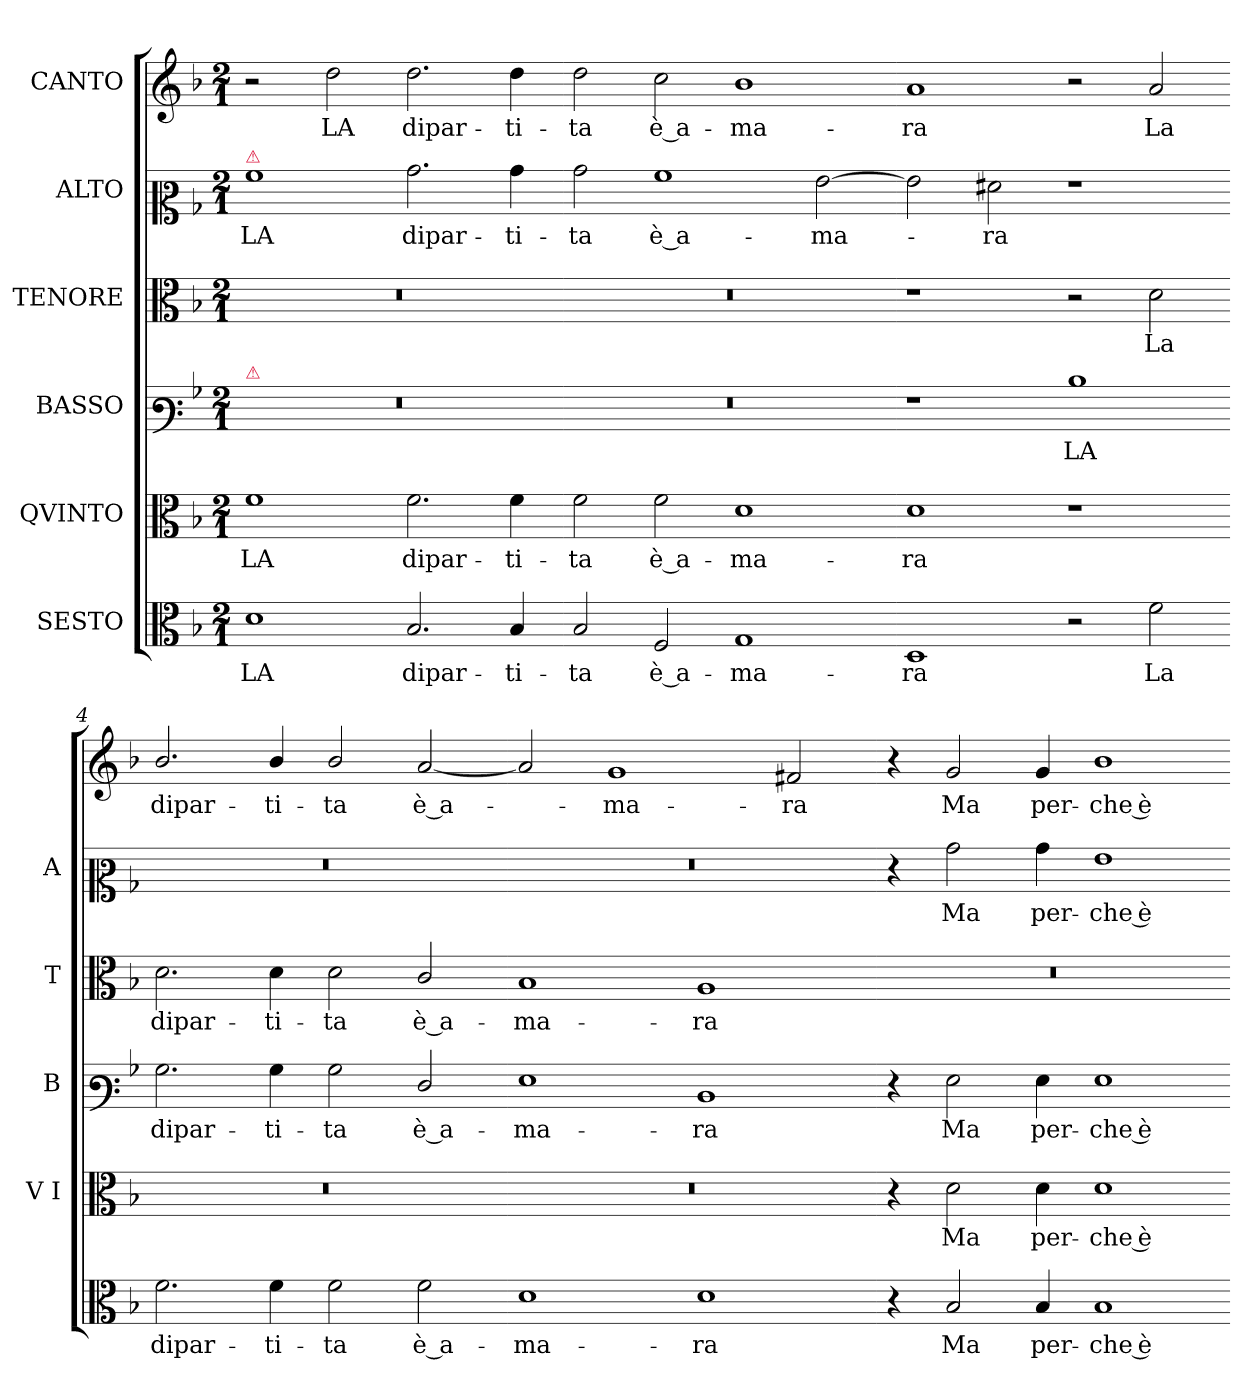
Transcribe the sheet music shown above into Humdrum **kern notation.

**kern	**text	**kern	**text	**kern	**text	**kern	**text	**kern	**text	**kern	**text
*part6	*part6	*part5	*part5	*part4	*part4	*part3	*part3	*part2	*part2	*part1	*part1
*staff6	*staff6	*staff5	*staff5	*staff4	*staff4	*staff3	*staff3	*staff2	*staff2	*staff1	*staff1
*I"SESTO	*	*I"QVINTO	*	*I"BASSO	*	*I"TENORE	*	*I"ALTO	*	*I"CANTO	*
*	*	*I'V I	*	*I'B	*	*I'T	*	*I'A	*	*	*
*clefC3	*	*clefC3	*	*clefF3	*	*clefC3	*	*clefC2	*	*clefG2	*
*k[b-]	*	*k[b-]	*	*k[b-]	*	*k[b-]	*	*k[b-]	*	*k[b-]	*
*d:	*	*d:	*	*d:	*	*d:	*	*d:	*	*d:	*
*M2/1	*	*M2/1	*	*M2/1	*	*M2/1	*	*M2/1	*	*M2/1	*
=1	=1	=1	=1	=1	=1	=1	=1	=1	=1	=1	=1
!	!	!	!	!	!	!	!	!LO:TX:a:color=crimson:t=⚠	!	!	!
!	!	!	!	!LO:TX:a:color=crimson:t=⚠	!	!	!	!	!	!	!
1d	LA	1f	LA	0r	.	0r	.	1a	LA	2r	.
.	.	.	.	.	.	.	.	.	.	2dd\	LA
2.B-/	dipar-	2.f\	dipar-	.	.	.	.	2.b-\	dipar-	2.dd\	dipar-
4B-/	-ti-	4f\	-ti-	.	.	.	.	4b-\	-ti-	4dd\	-ti-
=2-	=2-	=2-	=2-	=2-	=2-	=2-	=2-	=2-	=2-	=2-	=2-
2B-/	-ta	2f\	-ta	0r	.	0r	.	2b-\	-ta	2dd\	-ta
2F/	è a-	2f\	è a-	.	.	.	.	1a	è a-	2cc\	è a-
1G	-ma-	1d	-ma-	.	.	.	.	.	.	1b-	-ma-
.	.	.	.	.	.	.	.	[2g\	-ma-	.	.
=3-	=3-	=3-	=3-	=3-	=3-	=3-	=3-	=3-	=3-	=3-	=3-
1D	-ra	1d	-ra	1r	.	1r	.	2g\]	.	1a	-ra
.	.	.	.	.	.	.	.	2f#X\	-ra	.	.
2r	.	1r	.	1d	LA	2r	.	1r	.	2r	.
2f\	La	.	.	.	.	2d\	La	.	.	2a/	La
=4-	=4-	=4-	=4-	=4-	=4-	=4-	=4-	=4-	=4-	=4-	=4-
2.f\	dipar-	0r	.	2.B-\	dipar-	2.d\	dipar-	0r	.	2.b-/	dipar-
4f\	-ti-	.	.	4B-\	-ti-	4d\	-ti-	.	.	4b-/	-ti-
2f\	-ta	.	.	2B-\	-ta	2d\	-ta	.	.	2b-/	-ta
2f\	è a-	.	.	2F/	è a-	2c/	è a-	.	.	[2a/	è a-
=5-	=5-	=5-	=5-	=5-	=5-	=5-	=5-	=5-	=5-	=5-	=5-
1d	-ma-	0r	.	1G	-ma-	1B-	-ma-	0r	.	2a/]	.
.	.	.	.	.	.	.	.	.	.	1g	-ma-
1d	-ra	.	.	1D	-ra	1A	-ra	.	.	.	.
.	.	.	.	.	.	.	.	.	.	2f#X/	-ra
=6-	=6-	=6-	=6-	=6-	=6-	=6-	=6-	=6-	=6-	=6-	=6-
4r	.	4r	.	4r	.	0r	.	4r	.	4r	.
2B-/	Ma	2d\	Ma	2G\	Ma	.	.	2b-\	Ma	2g/	Ma
4B-/	per-	4d\	per-	4G\	per-	.	.	4b-\	per-	4g/	per-
1B-	-che è	1d	-che è	1G	-che è	.	.	1g	-che è	1b-	-che è
=-	=-	=-	=-	=-	=-	=-	=-	=-	=-	=-	=-
*-	*-	*-	*-	*-	*-	*-	*-	*-	*-	*-	*-
